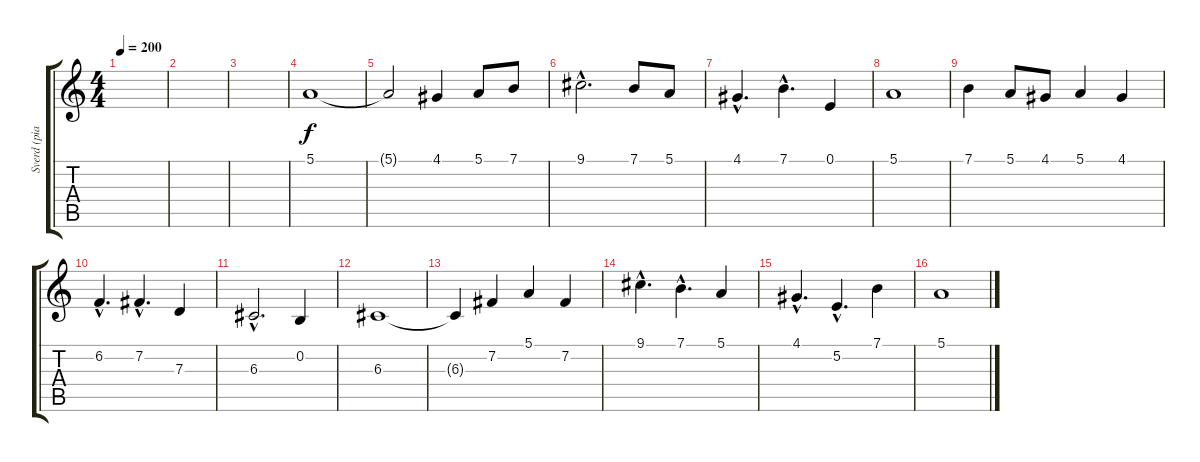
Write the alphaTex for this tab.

\track ("Sverd (piano/lead)" "Sverd (pia") {instrument electricgrandpiano}
\staff {score tabs}
\tuning (E4 B3 G3 D3 A2 E2) {hide}
\ts (4 4)
\tempo 200
\clef g2
\ks c
|
|
|
5.1.1{instrument synthbrass1} |
5.1{t}.2{instrument synthbrass1} 4.1.4 5.1.8 7.1.8 |
9.1{hac}.2{d instrument synthbrass1} 7.1.8 5.1.8 |
4.1{hac}.4{d instrument synthbrass1} 7.1{hac}.4{d} 0.1.4 |
5.1.1{instrument synthbrass1} |
7.1.4{instrument synthbrass1} 5.1.8 4.1.8 5.1.4 4.1.4 |
6.2{hac}.4{d instrument synthbrass1} 7.2{hac}.4{d} 7.3.4 |
6.3{hac}.2{d instrument synthbrass1} 0.2.4 |
6.3.1{instrument synthbrass1} |
6.3{t}.4{instrument synthbrass1} 7.2.4 5.1.4 7.2.4 |
9.1{hac}.4{d instrument synthbrass1} 7.1{hac}.4{d} 5.1.4 |
4.1{hac}.4{d instrument synthbrass1} 5.2{hac}.4{d} 7.1.4 |
5.1.1{instrument synthbrass1}
